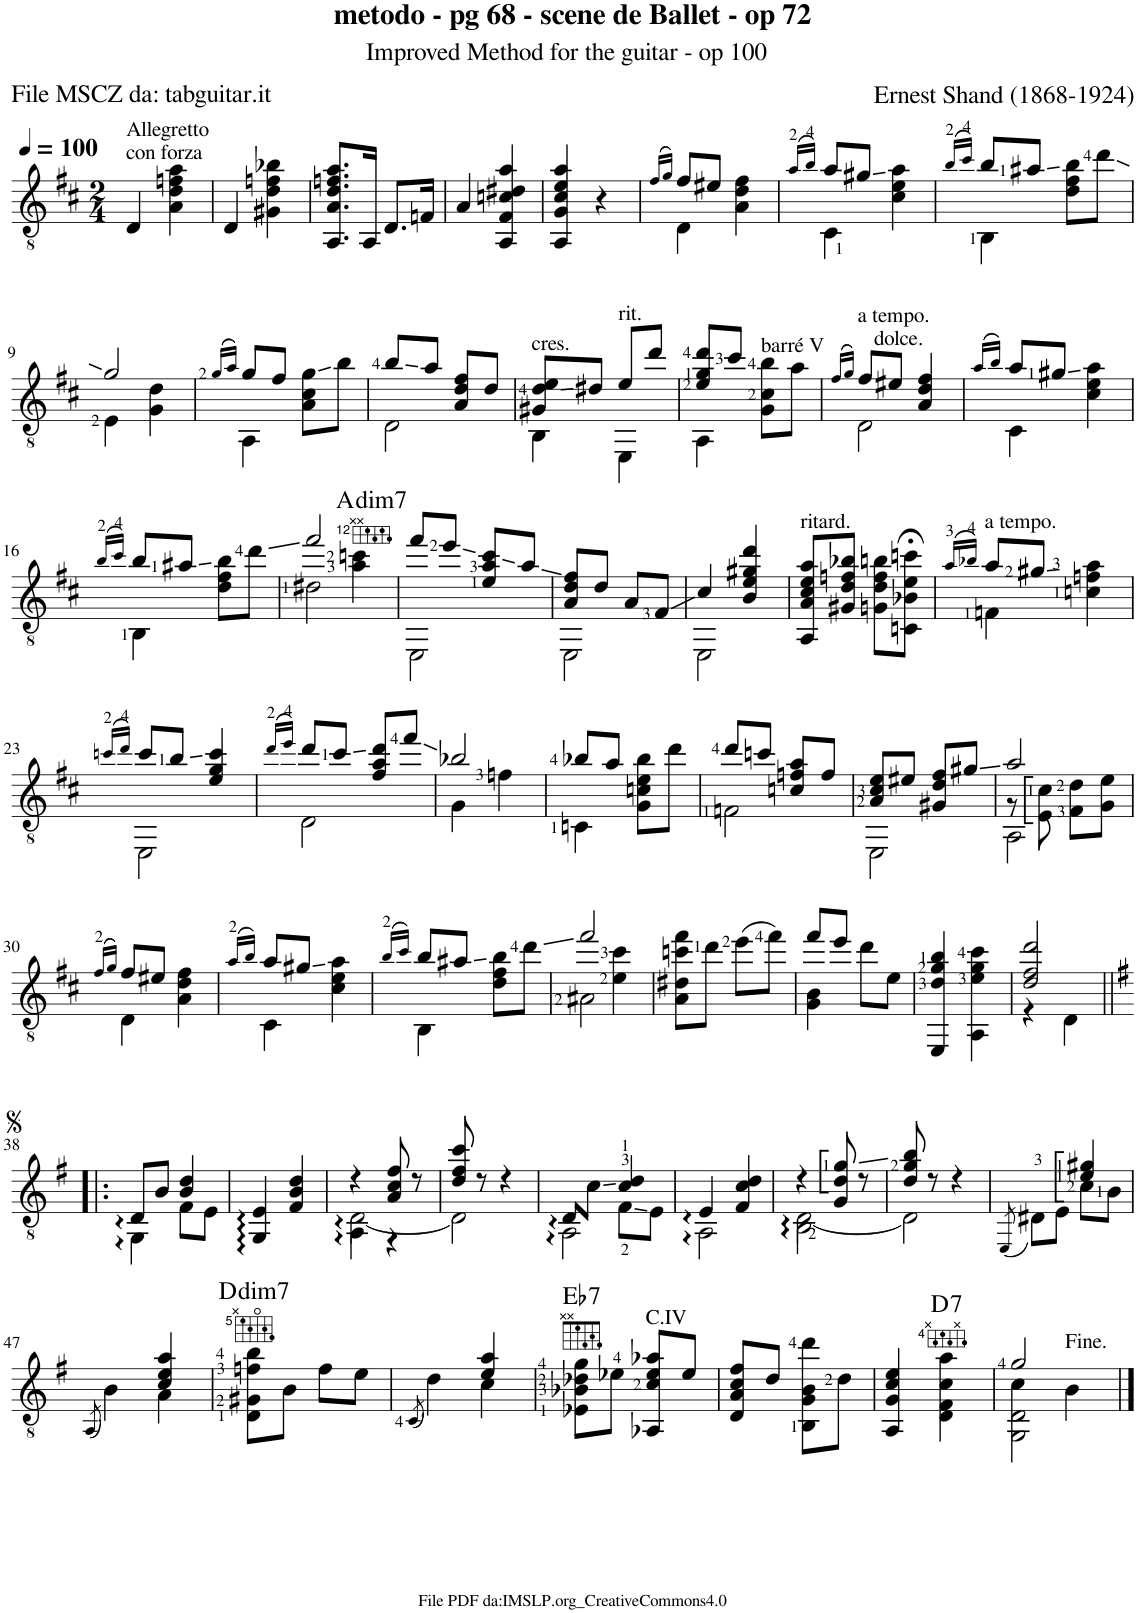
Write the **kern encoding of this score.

**kern	**harte
*part1	*part1
*staff1	*
*I"Guitar	*
*I'Guit.	*
*clefGv2	*
*k[f#c#]	*
*M2/4	*
*MM100	*
=1	=1
!LO:TX:a:t=Allegretto	!
!LO:TX:a:t=con forza	!
4D/	.
4A\ 4d\ 4fn\ 4a\	.
=2	=2
4D/	.
4G#X\ 4d\ 4fn\ 4b-X\	.
=3	=3
8.AA/ 8.A/ 8.d/ 8.fn/ 8.a/L	.
16AA/Jk	.
8.D/L	.
16Fn/Jk	.
=4	=4
4A/	.
4AA/ 4F#/ 4cn/ 4d#X/ 4a/	.
=5	=5
4AA/ 4G/ 4c#/ 4e/ 4a/	.
4r	.
=6	=6
(16qf#/LL	.
16qg/JJ)	.
*^	*
8f#/L	4D\	.
8e#X/J	.	.
4A\ 4d\ 4f#\	4ryy	.
=7	=7	=7
(16qa/LL	.	.
16qb/JJ)	.	.
8a/L	4C#\	.
8g#X/J	.	.
4c#\ 4e\ 4a\	4ryy	.
=8	=8	=8
(16qb/LL	.	.
16qcc#/JJ)	.	.
8b/L	4BB\	.
8a#X/J	.	.
8d\ 8f#\ 8b\L	4ryy	.
8dd\J	.	.
!!LO:LB:g=z	!!
=9	=9	=9
2g/	4E\	.
.	4G\ 4d\	.
=10	=10	=10
(16qg/LL	.	.
16qa/JJ)	.	.
8g/L	4AA\	.
8f#/J	.	.
8A\ 8c#\ 8g\L	4ryy	.
8b\J	.	.
=11	=11	=11
8b/L	2D\	.
8a/J	.	.
8A/ 8d/ 8f#/L	.	.
8d/J	.	.
=12	=12	=12
!LO:TX:a:t=cres.	!	!
8G#X/ 8d/ 8e/L	4BB\	.
8d#X/J	.	.
!LO:TX:a:t=rit.	!	!
8e/L	4EE\	.
8dd/J	.	.
=13	=13	=13
8e/ 8g/ 8dd/L	4AA\	.
8cc#/J	.	.
!LO:TX:a:t=barré V	!	!
8G\ 8c#\ 8b\L	4ryy	.
8a\J	.	.
=14	=14	=14
(16qf#/LL	.	.
16qg/JJ)	.	.
!LO:TX:a:t=a tempo.	!	!
!LO:TX:a:t=dolce.	!	!
8f#/L	2D\	.
8e#X/J	.	.
4A/ 4d/ 4f#/	.	.
=15	=15	=15
(16qa/LL	.	.
16qb/JJ)	.	.
8a/L	4C#\	.
8g#X/J	.	.
4c#\ 4e\ 4a\	4ryy	.
!!LO:LB:g=z	!!
=16	=16	=16
(16qb/LL	.	.
16qcc#/JJ)	.	.
8b/L	4BB\	.
8a#X/J	.	.
8d\ 8f#\ 8b\L	4ryy	.
8dd\J	.	.
=17	=17	=17
*	*^	*
2ff#/	4ryy	2d#X\	.
!	!	!	!LO:H:kt=dim7
.	4a\ 4ccn\	.	A:dim7
*	*v	*v	*
=18	=18	=18
8ff#/L	2EE\	.
8ee/J	.	.
8e/ 8a/ 8cc#/L	.	.
8a/J	.	.
=19	=19	=19
8A/ 8d/ 8f#/L	2EE\	.
8d/J	.	.
8A/L	.	.
8F#/J	.	.
=20	=20	=20
4c#/	2EE\	.
4B/ 4e/ 4g#X/ 4dd/	.	.
*v	*v	*
=21	=21
!LO:TX:a:t=ritard.	!
8AA/ 8A/ 8c#/ 8e/ 8a/L	.
8G#X/ 8d/ 8fn/ 8b-X/J	.
8Gn\ 8d\ 8f\ 8bn\L	.
8Cn\;< 8B-X\;< 8e\;< 8ccn\;<J	.
=22	=22
(16qa/LL	.
16qb-X/JJ)	.
*^	*
!LO:TX:a:t=a tempo.	!	!
8a/L	4Fn\	.
8g#X/J	.	.
4cn\ 4fn\ 4a\	4ryy	.
!!LO:LB:g=z	!!
=23	=23	=23
(16qccn/LL	.	.
16qdd/JJ)	.	.
8cc/L	2EE\	.
8b/J	.	.
4e/ 4g/ 4cc/	.	.
=24	=24	=24
(16qdd/LL	.	.
16qee/JJ)	.	.
8dd/L	2D\	.
8cc#/J	.	.
8f#/ 8a/ 8dd/L	.	.
8ff#/J	.	.
=25	=25	=25
2b-X/	4G\	.
.	4fn\	.
=26	=26	=26
8b-X/L	4Cn\	.
8a/J	.	.
8G\ 8cn\ 8e\ 8b-\L	4ryy	.
8dd\J	.	.
=27	=27	=27
8dd/L	2Fn\	.
8ccn/J	.	.
8cn/ 8fn/ 8a/L	.	.
8f/J	.	.
=28	=28	=28
8A/ 8c#/ 8e/L	2EE\	.
8e#X/J	.	.
8G#X/ 8d/ 8f#/L	.	.
8g#X/J	.	.
=29	=29	=29
*	*^	*
2a/	8r	2AA\	.
.	8E\:: 8c#\::	.	.
.	8F#\ 8d\L	.	.
.	8G\ 8e\J	.	.
*v	*v	*v	*
!!LO:LB:g=z
=30	=30
(16qf#/LL	.
16qg/JJ)	.
*^	*
8f#/L	4D\	.
8e#X/J	.	.
4A\ 4d\ 4f#\	4ryy	.
=31	=31	=31
(16qa/LL	.	.
16qb/JJ)	.	.
8a/L	4C#\	.
8g#X/J	.	.
4c#\ 4e\ 4a\	4ryy	.
=32	=32	=32
(16qb/LL	.	.
16qcc#/JJ)	.	.
8b/L	4BB\	.
8a#X/J	.	.
8d\ 8f#\ 8b\L	4ryy	.
8dd\J	.	.
=33	=33	=33
*	*^	*
2ff#/	2A#X\	4ryy	.
.	.	4e\ 4cc#\	.
*v	*v	*v	*
=34	=34
8A\ 8d#X\ 8ccn\ 8ff#\L	.
8dd\J	.
(8ee\L	.
8ff#\J)	.
=35	=35
*^	*
8ff#/L	4G\ 4B\	.
8ee/J	.	.
8dd\L	4ryy	.
8e\J	.	.
*v	*v	*
=36	=36
4EE/ 4d/ 4g/ 4b/	.
4AA\ 4e\ 4g\ 4cc#\	.
=37	=37
*^	*
2d/ 2f#/ 2dd/	4r	.
.	4D\	.
!!LO:LB:g=z	!!
=38!|:	=38!|:	=38!|:
*k[f#]	*	*
8D::/L	4GG::\	.
8B/J	.	.
4B/ 4d/	8F#\L	.
.	8E\J	.
*v	*v	*
=39	=39
4GG/:: 4E/::	.
4F#/ 4B/ 4d/	.
=40	=40
*^	*
*	*^	*
4r	[2D::\	4AA::\	.
8A/ 8c/ 8f#/	.	4r	.
8r	.	.	.
*	*v	*v	*
=41	=41	=41
8d/ 8f#/ 8cc/	2D\]	.
8r	.	.
4r	.	.
=42	=42	=42
*	*^	*
8D::/L	2AA::\	4ryy	.
8c\J	.	.	.
4c/ 4d/	.	8F#\L	.
.	.	8E\J	.
*	*v	*v	*
=43	=43	=43
4E::/	2AA::\	.
4F#/ 4c/ 4d/	.	.
=44	=44	=44
*	*^	*
4r	[2D::\	2BB::\	.
8G/:: 8d/:: 8g/::	.	.	.
8r	.	.	.
*	*v	*v	*
=45	=45	=45
8d/ 8g/ 8b/	2D\]	.
8r	.	.
4r	.	.
=46	=46	=46
(8qEE/	.	.
8D#X\L)	4ryy	.
8E\J	.	.
4e/:: 4g#X/::	8c\L	.
.	8B\J	.
!!LO:LB:g=z	!!
=47	=47	=47
(8qAA/	.	.
4B\)	4ryy	.
4c/ 4e/ 4a/	4A\	.
=48	=48	=48
!	!	!LO:H:kt=dim7
*v	*v	*
8D\ 8G#X\ 8fn\ 8b\L	D:dim7
8B\J	.
8f\L	.
8e\J	.
=49	=49
(8qC/	.
*^	*
4d\)	4ryy	.
4e/ 4a/	4c\	.
=50	=50	=50
!	!	!LO:H:kt=7
*v	*v	*
8E-X\ 8B-X\ 8d-X\ 8g\L	Eb:7
8e-X\J	.
!LO:TX:a:t=C.IV	!
8AA-X/ 8c/ 8e-/ 8a-X/L	.
8e-/J	.
=51	=51
8D/ 8A/ 8c/ 8f#/L	.
8d/J	.
8BB\ 8G\ 8B\ 8dd\L	.
8d\J	.
=52	=52
4AA/ 4G/ 4c/ 4e/	.
!	!LO:H:kt=7
4D\ 4F#\ 4c\ 4a\	D:7
=53	=53
*^	*
*	*^	*
2g/	4c\	2GG\ 2D\	.
.	4B\	.	.
*v	*v	*v	*
==	==
*-	*-
